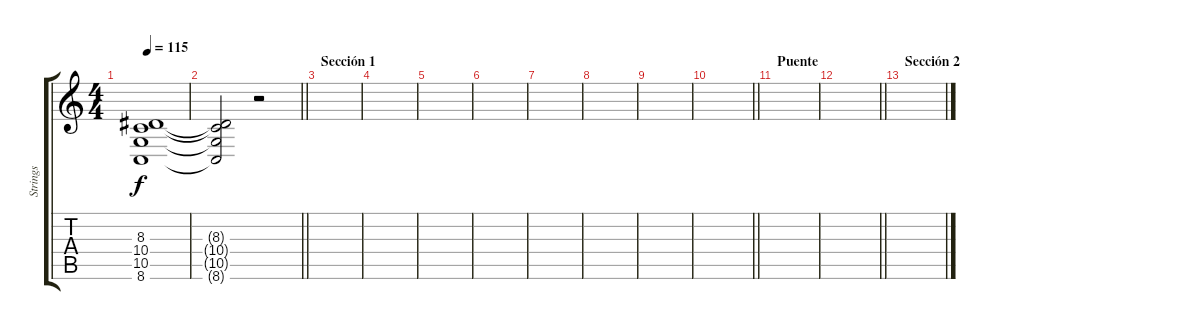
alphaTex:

\track ("Strings" "Strings") {instrument stringensemble1}
\staff {score tabs}
\tuning (E4 B3 G3 D3 A2 E2) {hide}
\ts (4 4)
\tempo 115
\clef g2
\ks c
(8.3 10.4 10.5 8.6).1{dy f} |
\barLineRight lightlight
(8.3{t} 10.4{t} 10.5{t} 8.6{t}).2 r.2 |
\section ("" "Sección 1")
|
|
|
|
|
|
|
\barLineRight lightlight
|
\section ("" "Puente")
|
\barLineRight lightlight
|
\section ("" "Sección 2")
